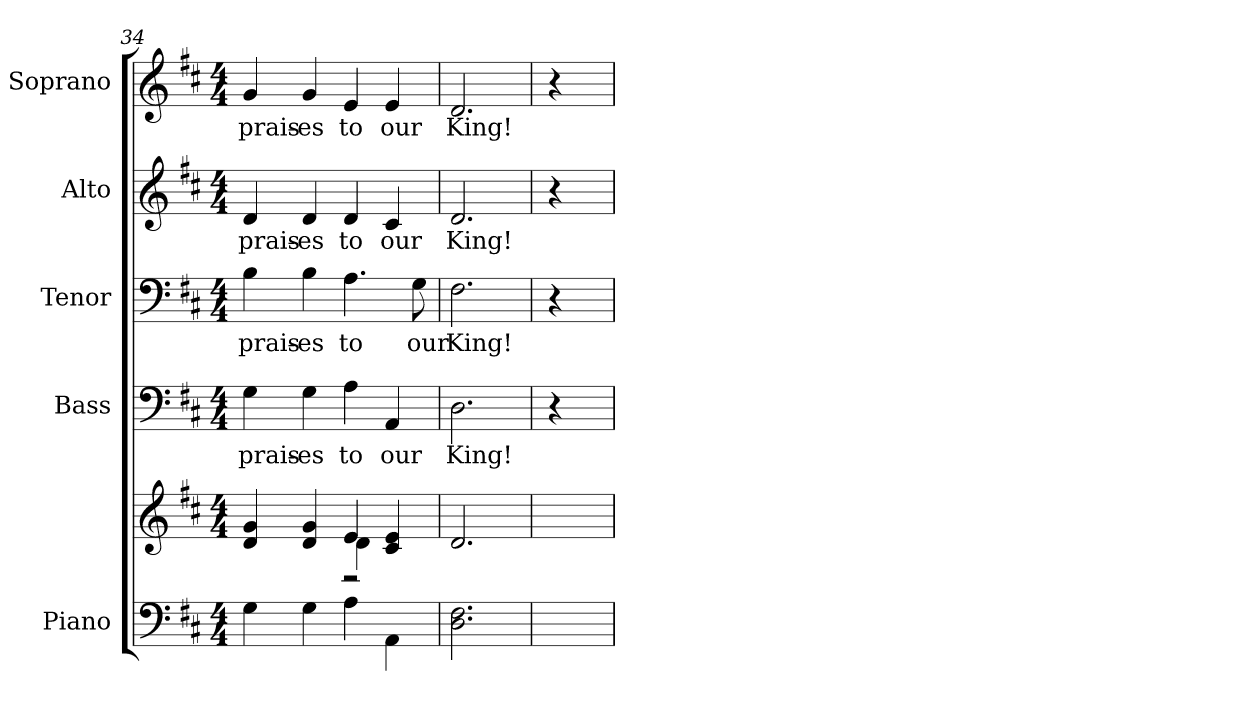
**kern	**kern	**kern	**text	**kern	**text	**kern	**text	**kern	**text
*part5	*part5	*part4	*part4	*part3	*part3	*part2	*part2	*part1	*part1
*staff6	*staff5	*staff4	*staff4	*staff3	*staff3	*staff2	*staff2	*staff1	*staff1
*I"Piano	*	*I"Bass	*	*I"Tenor	*	*I"Alto	*	*I"Soprano	*
*I'Pno.	*	*I'B.	*	*I'T.	*	*I'A.	*	*I'S.	*
*clefF4	*clefG2	*clefF4	*	*clefF4	*	*clefG2	*	*clefG2	*
*k[f#c#]	*k[f#c#]	*k[f#c#]	*	*k[f#c#]	*	*k[f#c#]	*	*k[f#c#]	*
*D:	*D:	*D:	*	*D:	*	*D:	*	*D:	*
*M4/4	*M4/4	*M4/4	*	*M4/4	*	*M4/4	*	*M4/4	*
=34	=34	=34	=34	=34	=34	=34	=34	=34	=34
*^	*^	*	*	*	*	*	*	*	*
!	!	!	!	!	!LO:LY:b:color=#000000	!	!	!	!	!	!
!	!	!	!	!	!	!	!LO:LY:b:color=#000000	!	!	!	!
!	!	!	!	!	!	!	!	!	!LO:LY:b:color=#000000	!	!
!	!	!	!	!	!	!	!	!	!	!	!LO:LY:b:color=#000000
4Gi\	2ryy	4di/ 4gi	2ryy	4Gi\	prais-	4Bi\	prais-	4di/	prais-	4gi/	prais-
!	!	!	!	!	!LO:LY:b:color=#000000	!	!	!	!	!	!
!	!	!	!	!	!	!	!LO:LY:b:color=#000000	!	!	!	!
!	!	!	!	!	!	!	!	!	!LO:LY:b:color=#000000	!	!
!	!	!	!	!	!	!	!	!	!	!	!LO:LY:b:color=#000000
4Gi\	.	4di/ 4gi	.	4Gi\	-es	4Bi\	-es	4di/	-es	4gi/	-es
!	!	!	!	!	!LO:LY:b:color=#000000	!	!	!	!	!	!
!	!	!	!	!	!	!	!LO:LY:b:color=#000000	!	!	!	!
!	!	!	!	!	!	!	!	!	!LO:LY:b:color=#000000	!	!
!	!	!	!	!	!	!	!	!	!	!	!LO:LY:b:color=#000000
2r	4Ai\	4ei/	4di\	4Ai\	to	4.Ai\	to	4di/	to	4ei/	to
!	!	!	!	!	!LO:LY:b:color=#000000	!	!	!	!	!	!
!	!	!	!	!	!	!	!	!	!LO:LY:b:color=#000000	!	!
!	!	!	!	!	!	!	!	!	!	!	!LO:LY:b:color=#000000
.	4AAi\	4c#i/ 4ei	4ryy	4AAi/	our	.	.	4c#i/	our	4ei/	our
!	!	!	!	!	!	!	!LO:LY:b:color=#000000	!	!	!	!
.	.	.	.	.	.	8Gi\	our	.	.	.	.
*v	*v	*	*	*	*	*	*	*	*	*	*
*	*v	*v	*	*	*	*	*	*	*	*
=35	=35	=35	=35	=35	=35	=35	=35	=35	=35
!	!	!	!LO:LY:b:color=#000000	!	!	!	!	!	!
!	!	!	!	!	!LO:LY:b:color=#000000	!	!	!	!
!	!	!	!	!	!	!	!LO:LY:b:color=#000000	!	!
!	!	!	!	!	!	!	!	!	!LO:LY:b:color=#000000
2.Di\ 2.F#i	2.di/	2.Di\	King!	2.F#i\	King!	2.di/	King!	2.di/	King!
=36	=36	=36	=36	=36	=36	=36	=36	=36	=36
4ryy	4ryy	4r	.	4r	.	4r	.	4r	.
=	=	=	=	=	=	=	=	=	=
*-	*-	*-	*-	*-	*-	*-	*-	*-	*-
